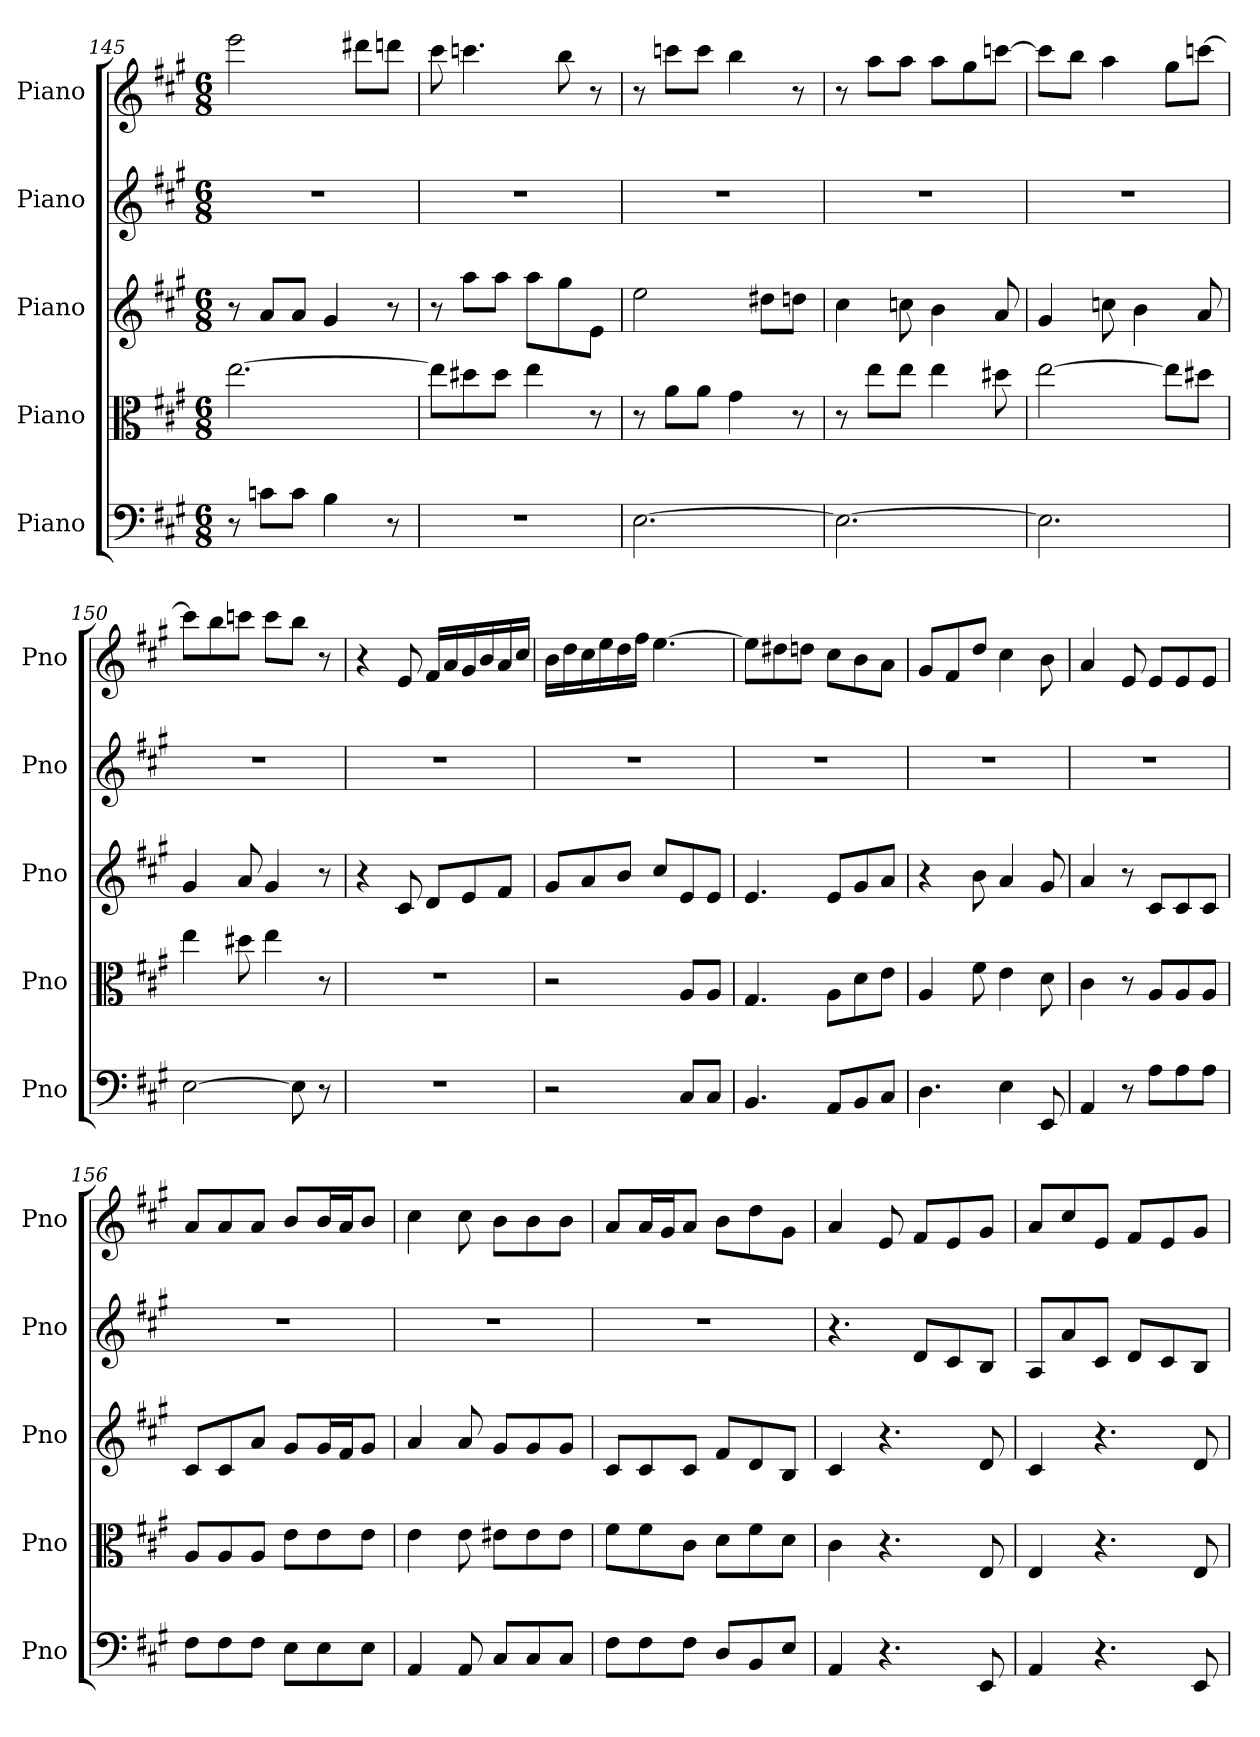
**kern	**kern	**kern	**kern	**kern
*part5	*part4	*part3	*part2	*part1
*staff5	*staff4	*staff3	*staff2	*staff1
*I"Piano	*I"Piano	*I"Piano	*I"Piano	*I"Piano
*I'Pno	*I'Pno	*I'Pno	*I'Pno	*I'Pno
!!LO:LB:g=z
*clefF4	*clefC3	*clefG2	*clefG2	*clefG2
*k[f#c#g#]	*k[f#c#g#]	*k[f#c#g#]	*k[f#c#g#]	*k[f#c#g#]
*M6/8	*M6/8	*M6/8	*M6/8	*M6/8
=145	=145	=145	=145	=145
8r	[2.ee\	8r	2.r	2eee\
8cn\L	.	8a/L	.	.
8c\J	.	8a/J	.	.
4B\	.	4g#/	.	.
.	.	.	.	8ddd#X\L
8r	.	8r	.	8dddn\J
=146	=146	=146	=146	=146
2.r	8ee\L]	8r	2.r	8ccc#\
.	8dd#X\	8aa\L	.	4.cccn\
.	8dd#\J	8aa\J	.	.
.	4ee\	8aa\L	.	.
.	.	8gg#\	.	8bb\
.	8r	8e\J	.	8r
=147	=147	=147	=147	=147
[2.E\	8r	2ee\	2.r	8r
.	8a\L	.	.	8cccn\L
.	8a\J	.	.	8ccc\J
.	4g#\	.	.	4bb\
.	.	8dd#X\L	.	.
.	8r	8ddn\J	.	8r
=148	=148	=148	=148	=148
2.E\_	8r	4cc#\	2.r	8r
.	8ee\L	.	.	8aa\L
.	8ee\J	8ccn\	.	8aa\J
.	4ee\	4b\	.	8aa\L
.	.	.	.	8gg#\
.	8dd#X\	8a/	.	[8cccn\J
=149	=149	=149	=149	=149
2.E\]	[2ee\	4g#/	2.r	8ccc\L]
.	.	.	.	8bb\J
.	.	8ccn\	.	4aa\
.	.	4b\	.	.
.	8ee\L]	.	.	8gg#\L
.	8dd#X\J	8a/	.	[8cccn\J
!!LO:PB:g=z
=150	=150	=150	=150	=150
[2E\	4ee\	4g#/	2.r	8ccc\L]
.	.	.	.	8bb\
.	8dd#X\	8a/	.	8cccn\J
.	4ee\	4g#/	.	8ccc\L
8E\]	.	.	.	8bb\J
8r	8r	8r	.	8r
=151	=151	=151	=151	=151
2.r	2.r	4r	2.r	4r
.	.	8c#/	.	8e/
.	.	8d/L	.	16f#/LL
.	.	.	.	16a/
.	.	8e/	.	16g#/
.	.	.	.	16b/
.	.	8f#/J	.	16a/
.	.	.	.	16cc#/JJ
=152	=152	=152	=152	=152
2r	2r	8g#/L	2.r	16b\LL
.	.	.	.	16dd\
.	.	8a/	.	16cc#\
.	.	.	.	16ee\
.	.	8b/J	.	16dd\
.	.	.	.	16ff#\JJ
.	.	8cc#/L	.	[4.ee\
8C#/L	8A/L	8e/	.	.
8C#/J	8A/J	8e/J	.	.
=153	=153	=153	=153	=153
4.BB/	4.G#/	4.e/	2.r	8ee\L]
.	.	.	.	8dd#X\
.	.	.	.	8ddn\J
8AA/L	8A\L	8e/L	.	8cc#\L
8BB/	8d\	8g#/	.	8b\
8C#/J	8e\J	8a/J	.	8a\J
=154	=154	=154	=154	=154
4.D\	4A/	4r	2.r	8g#/L
.	.	.	.	8f#/
.	8f#\	8b\	.	8dd/J
4E\	4e\	4a/	.	4cc#\
8EE/	8d\	8g#/	.	8b\
!!LO:LB:g=z
=155	=155	=155	=155	=155
4AA/	4c#\	4a/	2.r	4a/
8r	8r	8r	.	8e/
8A\L	8A/L	8c#/L	.	8e/L
8A\	8A/	8c#/	.	8e/
8A\J	8A/J	8c#/J	.	8e/J
=156	=156	=156	=156	=156
8F#\L	8A/L	8c#/L	2.r	8a/L
8F#\	8A/	8c#/	.	8a/
8F#\J	8A/J	8a/J	.	8a/J
8E\L	8e\L	8g#/L	.	8b/L
8E\	8e\	16g#/L	.	16b/L
.	.	16f#/J	.	16a/J
8E\J	8e\J	8g#/J	.	8b/J
=157	=157	=157	=157	=157
4AA/	4e\	4a/	2.r	4cc#\
8AA/	8e\	8a/	.	8cc#\
8C#/L	8e#X\L	8g#/L	.	8b\L
8C#/	8e#\	8g#/	.	8b\
8C#/J	8e#\J	8g#/J	.	8b\J
=158	=158	=158	=158	=158
8F#\L	8f#\L	8c#/L	2.r	8a/L
8F#\	8f#\	8c#/	.	16a/L
.	.	.	.	16g#/J
8F#\J	8c#\J	8c#/J	.	8a/J
8D/L	8d\L	8f#/L	.	8b\L
8BB/	8f#\	8d/	.	8dd\
8E/J	8d\J	8B/J	.	8g#\J
=159	=159	=159	=159	=159
4AA/	4c#\	4c#/	4.r	4a/
4.r	4.r	4.r	.	8e/
.	.	.	8d/L	8f#/L
.	.	.	8c#/	8e/
8EE/	8E/	8d/	8B/J	8g#/J
=160	=160	=160	=160	=160
4AA/	4E/	4c#/	8A/L	8a/L
.	.	.	8a/	8cc#/
4.r	4.r	4.r	8c#/J	8e/J
.	.	.	8d/L	8f#/L
.	.	.	8c#/	8e/
8EE/	8E/	8d/	8B/J	8g#/J
=	=	=	=	=
*-	*-	*-	*-	*-
